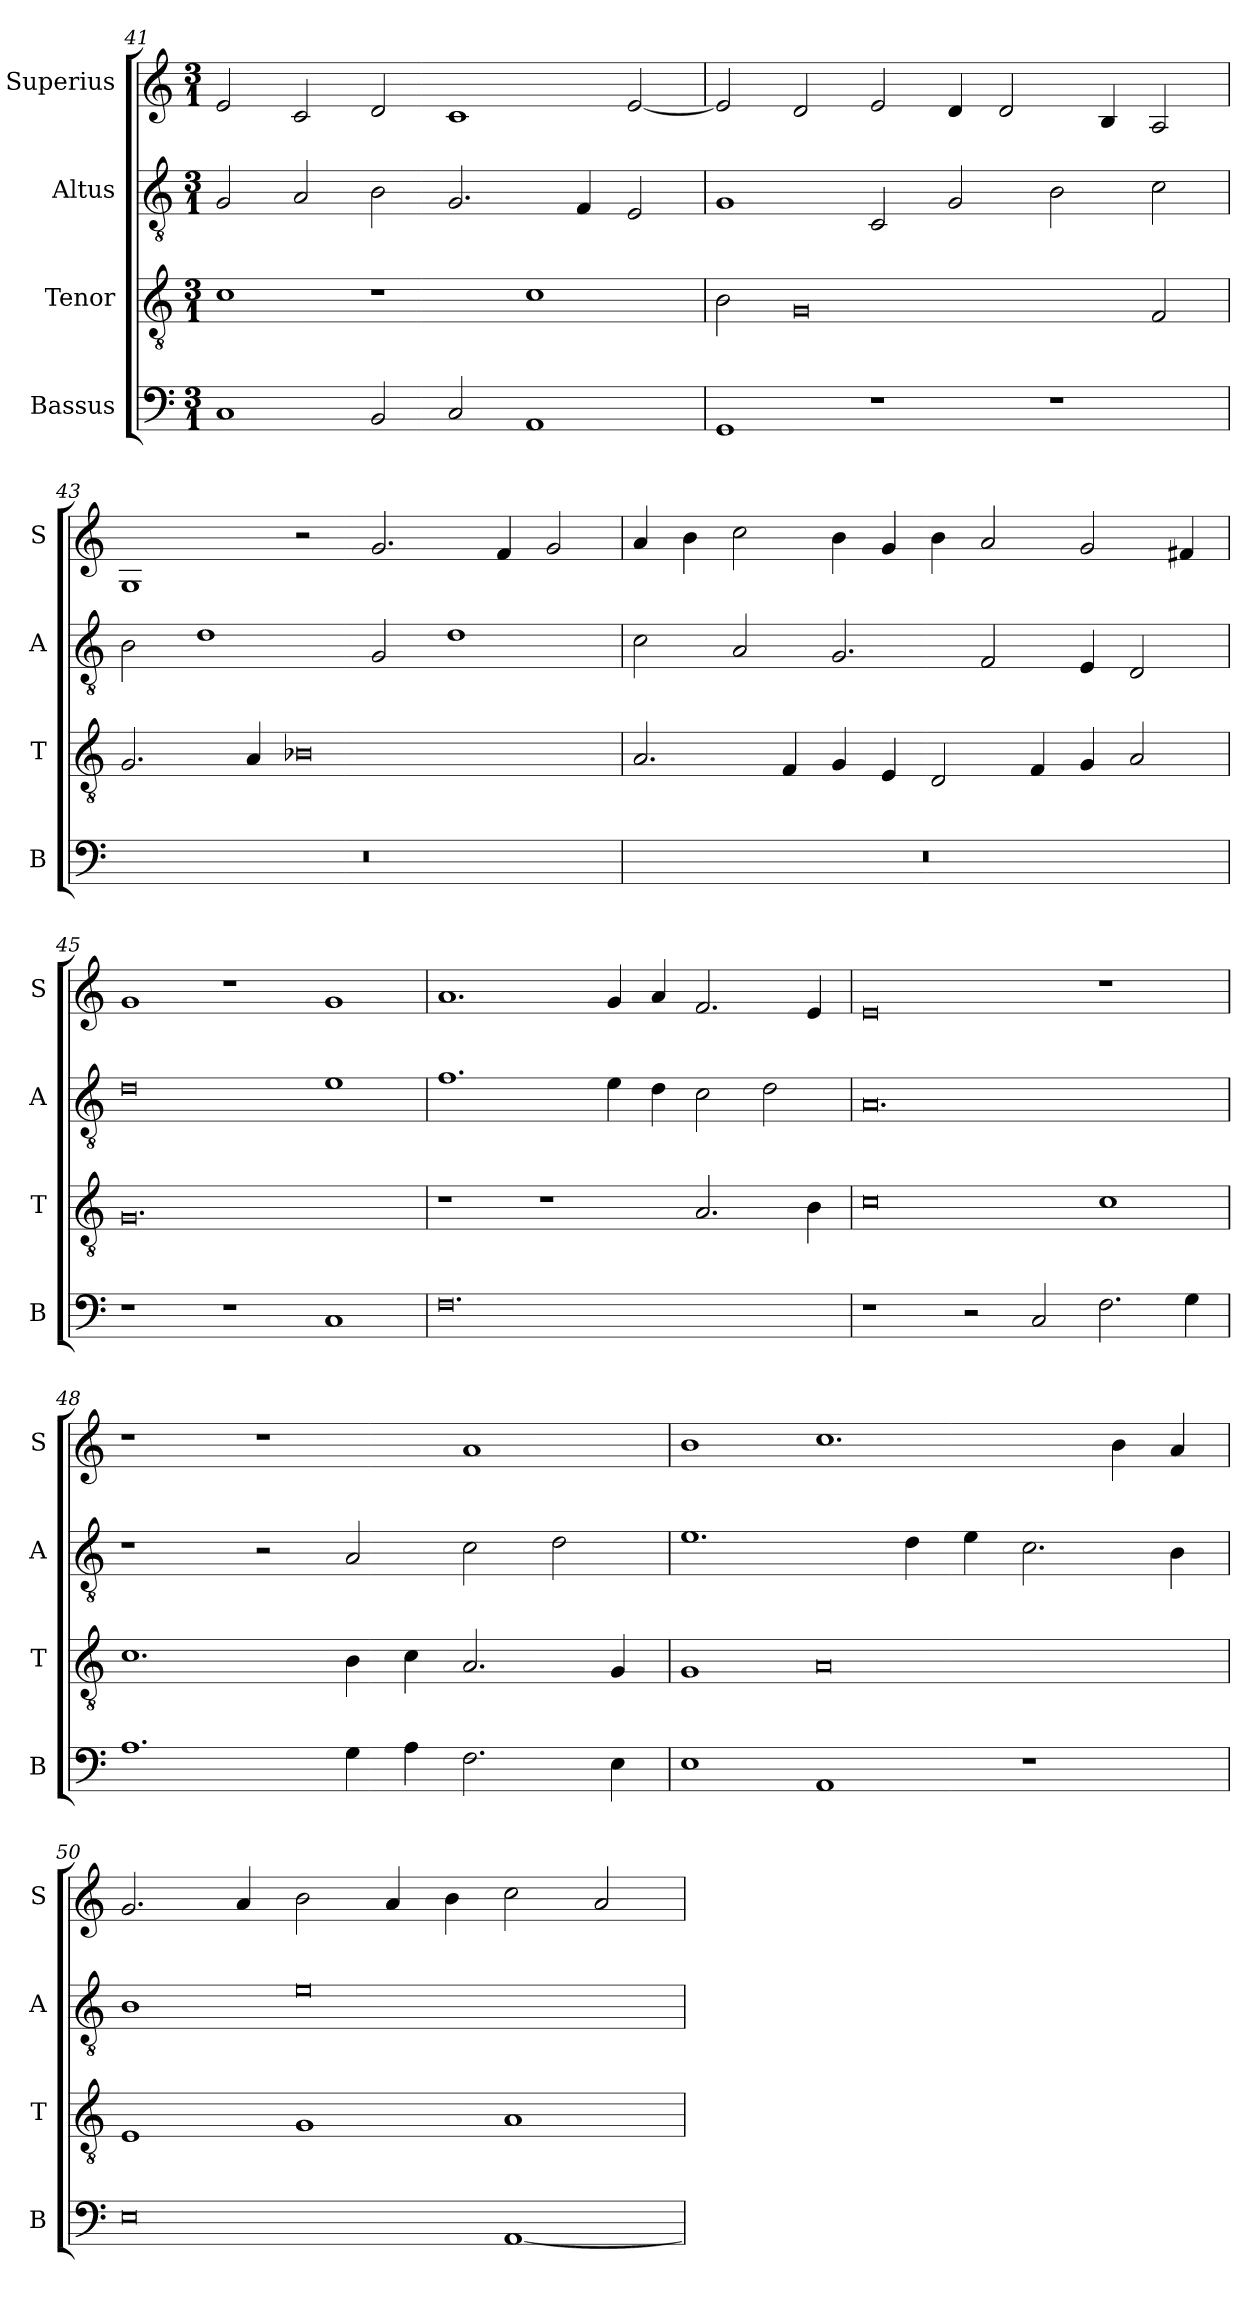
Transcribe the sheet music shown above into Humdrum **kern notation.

**kern	**kern	**kern	**kern
*part4	*part3	*part2	*part1
*staff4	*staff3	*staff2	*staff1
*I"Bassus	*I"Tenor	*I"Altus	*I"Superius
*I'B	*I'T	*I'A	*I'S
*clefF4	*clefGv2	*clefGv2	*clefG2
*k[]	*k[]	*k[]	*k[]
*M3/1	*M3/1	*M3/1	*M3/1
=41	=41	=41	=41
1C	1c	2G/	2e/
.	.	2A/	2c/
2BB/	1r	2B\	2d/
2C/	.	2.G/	1c
1AA	1c	.	.
.	.	4F/	.
.	.	2E/	[2e/
=42	=42	=42	=42
1GG	2B\	1G	2e/]
.	0G	.	2d/
1r	.	2C/	2e/
.	.	2G/	4d/
.	.	.	2d/
1r	.	2B\	.
.	.	.	4B/
.	2F/	2c\	2A/
=43	=43	=43	=43
0.r	2.G/	2B\	1G
.	.	1d	.
.	4A/	.	.
.	0B-X	.	2r
.	.	2G/	2.g/
.	.	1d	.
.	.	.	4f/
.	.	.	2g/
=44	=44	=44	=44
0.r	2.A/	2c\	4a/
.	.	.	4b\
.	.	2A/	2cc\
.	4F/	.	.
.	4G/	2.G/	4b\
.	4E/	.	4g/
.	2D/	.	4b\
.	.	2F/	2a/
.	4F/	.	.
.	4G/	4E/	2g/
.	2A/	2D/	.
.	.	.	4f#X/
=45	=45	=45	=45
1r	0.G	0d	1g
1r	.	.	1r
1C	.	1e	1g
=46	=46	=46	=46
0.F	1r	1.f	1.a
.	1r	.	.
.	.	4e\	4g/
.	.	4d\	4a/
.	2.A/	2c\	2.f/
.	.	2d\	.
.	4B\	.	4e/
=47	=47	=47	=47
1r	0c	0.A	0e
2r	.	.	.
2C/	.	.	.
2.F\	1c	.	1r
4G\	.	.	.
=48	=48	=48	=48
1.A	1.c	1r	1r
.	.	2r	1r
4G\	4B\	2A/	.
4A\	4c\	.	.
2.F\	2.A/	2c\	1a
.	.	2d\	.
4E\	4G/	.	.
=49	=49	=49	=49
1E	1G	1.e	1b
1AA	0A	.	1.cc
.	.	4d\	.
.	.	4e\	.
1r	.	2.c\	.
.	.	.	4b\
.	.	4B\	4a/
=50	=50	=50	=50
0E	1E	1B	2.g/
.	.	.	4a/
.	1G	0e	2b\
.	.	.	4a/
.	.	.	4b\
[1AA	1A	.	2cc\
.	.	.	2a/
=	=	=	=
*-	*-	*-	*-
